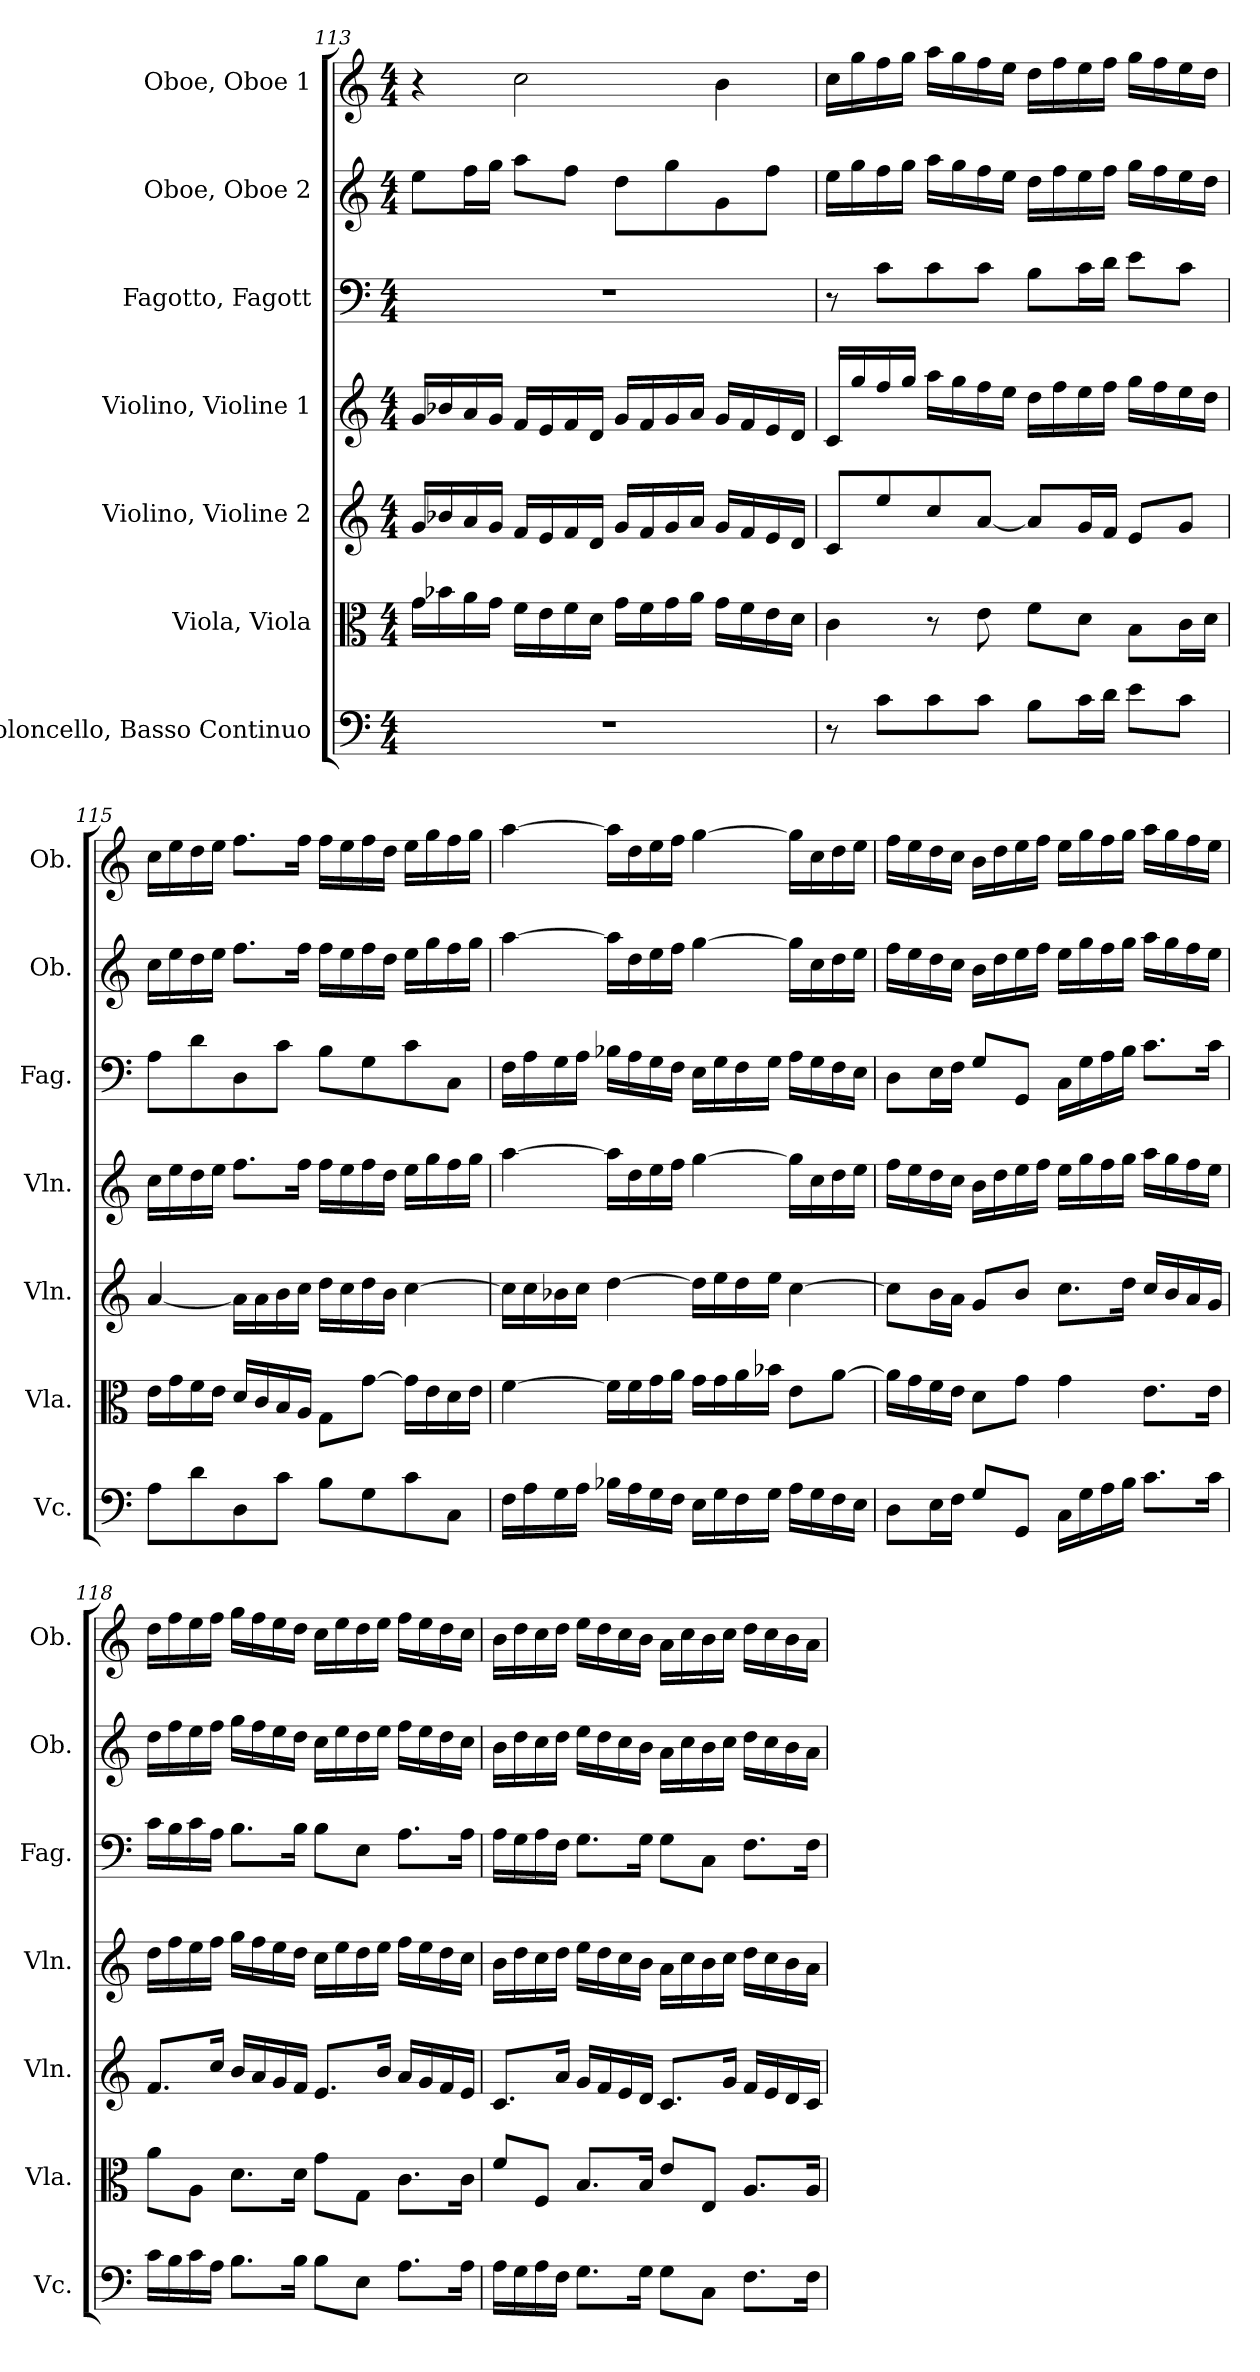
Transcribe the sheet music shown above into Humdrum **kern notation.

**kern	**kern	**kern	**kern	**kern	**kern	**kern
*part7	*part6	*part5	*part4	*part3	*part2	*part1
*staff7	*staff6	*staff5	*staff4	*staff3	*staff2	*staff1
*I"Violoncello, Basso Continuo	*I"Viola, Viola	*I"Violino, Violine 2	*I"Violino, Violine 1	*I"Fagotto, Fagott	*I"Oboe, Oboe 2	*I"Oboe, Oboe 1
*I'Vc.	*I'Vla.	*I'Vln.	*I'Vln.	*I'Fag.	*I'Ob.	*I'Ob.
!!LO:PB:g=z
*clefF4	*clefC3	*clefG2	*clefG2	*clefF4	*clefG2	*clefG2
*k[]	*k[]	*k[]	*k[]	*k[]	*k[]	*k[]
*M4/4	*M4/4	*M4/4	*M4/4	*M4/4	*M4/4	*M4/4
=113	=113	=113	=113	=113	=113	=113
1r	16g\LL	16g/LL	16g/LL	1r	8ee\L	4r
.	16b-X\	16b-X/	16b-X/	.	.	.
.	16a\	16a/	16a/	.	16ff\L	.
.	16g\JJ	16g/JJ	16g/JJ	.	16gg\JJ	.
.	16f\LL	16f/LL	16f/LL	.	8aa\L	2cc\
.	16e\	16e/	16e/	.	.	.
.	16f\	16f/	16f/	.	8ff\J	.
.	16d\JJ	16d/JJ	16d/JJ	.	.	.
.	16g\LL	16g/LL	16g/LL	.	8dd\L	.
.	16f\	16f/	16f/	.	.	.
.	16g\	16g/	16g/	.	8gg\	.
.	16a\JJ	16a/JJ	16a/JJ	.	.	.
.	16g\LL	16g/LL	16g/LL	.	8g\	4b\
.	16f\	16f/	16f/	.	.	.
.	16e\	16e/	16e/	.	8ff\J	.
.	16d\JJ	16d/JJ	16d/JJ	.	.	.
=114	=114	=114	=114	=114	=114	=114
8r	4c\	8c/L	16c/LL	8r	16ee\LL	16cc\LL
.	.	.	16gg/	.	16gg\	16gg\
8c\L	.	8ee/	16ff/	8c\L	16ff\	16ff\
.	.	.	16gg/JJ	.	16gg\JJ	16gg\JJ
8c\	8r	8cc/	16aa\LL	8c\	16aa\LL	16aa\LL
.	.	.	16gg\	.	16gg\	16gg\
8c\J	8e\	[8a/J	16ff\	8c\J	16ff\	16ff\
.	.	.	16ee\JJ	.	16ee\JJ	16ee\JJ
8B\L	8f\L	8a/L]	16dd\LL	8B\L	16dd\LL	16dd\LL
.	.	.	16ff\	.	16ff\	16ff\
16c\L	8d\J	16g/L	16ee\	16c\L	16ee\	16ee\
16d\JJ	.	16f/JJ	16ff\JJ	16d\JJ	16ff\JJ	16ff\JJ
8e\L	8B\L	8e/L	16gg\LL	8e\L	16gg\LL	16gg\LL
.	.	.	16ff\	.	16ff\	16ff\
8c\J	16c\L	8g/J	16ee\	8c\J	16ee\	16ee\
.	16d\JJ	.	16dd\JJ	.	16dd\JJ	16dd\JJ
!!LO:PB:g=z
=115	=115	=115	=115	=115	=115	=115
8A\L	16e\LL	[4a/	16cc\LL	8A\L	16cc\LL	16cc\LL
.	16g\	.	16ee\	.	16ee\	16ee\
8d\	16f\	.	16dd\	8d\	16dd\	16dd\
.	16e\JJ	.	16ee\JJ	.	16ee\JJ	16ee\JJ
8D\	16d/LL	16a\LL]	8.ff\L	8D\	8.ff\L	8.ff\L
.	16c/	16a\	.	.	.	.
8c\J	16B/	16b\	.	8c\J	.	.
.	16A/JJ	16cc\JJ	16ff\Jk	.	16ff\Jk	16ff\Jk
8B\L	8G\L	16dd\LL	16ff\LL	8B\L	16ff\LL	16ff\LL
.	.	16cc\	16ee\	.	16ee\	16ee\
8G\	[8g\J	16dd\	16ff\	8G\	16ff\	16ff\
.	.	16b\JJ	16dd\JJ	.	16dd\JJ	16dd\JJ
8c\	16g\LL]	[4cc\	16ee\LL	8c\	16ee\LL	16ee\LL
.	16e\	.	16gg\	.	16gg\	16gg\
8C\J	16d\	.	16ff\	8C\J	16ff\	16ff\
.	16e\JJ	.	16gg\JJ	.	16gg\JJ	16gg\JJ
=116	=116	=116	=116	=116	=116	=116
16F\LL	[4f\	16cc\LL]	[4aa\	16F\LL	[4aa\	[4aa\
16A\	.	16cc\	.	16A\	.	.
16G\	.	16b-X\	.	16G\	.	.
16A\JJ	.	16cc\JJ	.	16A\JJ	.	.
16B-X\LL	16f\LL]	[4dd\	16aa\LL]	16B-X\LL	16aa\LL]	16aa\LL]
16A\	16f\	.	16dd\	16A\	16dd\	16dd\
16G\	16g\	.	16ee\	16G\	16ee\	16ee\
16F\JJ	16a\JJ	.	16ff\JJ	16F\JJ	16ff\JJ	16ff\JJ
16E\LL	16g\LL	16dd\LL]	[4gg\	16E\LL	[4gg\	[4gg\
16G\	16g\	16ee\	.	16G\	.	.
16F\	16a\	16dd\	.	16F\	.	.
16G\JJ	16b-X\JJ	16ee\JJ	.	16G\JJ	.	.
16A\LL	8e\L	[4cc\	16gg\LL]	16A\LL	16gg\LL]	16gg\LL]
16G\	.	.	16cc\	16G\	16cc\	16cc\
16F\	[8a\J	.	16dd\	16F\	16dd\	16dd\
16E\JJ	.	.	16ee\JJ	16E\JJ	16ee\JJ	16ee\JJ
!!LO:PB:g=z
=117	=117	=117	=117	=117	=117	=117
8D\L	16a\LL]	8cc\L]	16ff\LL	8D\L	16ff\LL	16ff\LL
.	16g\	.	16ee\	.	16ee\	16ee\
16E\L	16f\	16b\L	16dd\	16E\L	16dd\	16dd\
16F\JJ	16e\JJ	16a\JJ	16cc\JJ	16F\JJ	16cc\JJ	16cc\JJ
8G/L	8d\L	8g/L	16b\LL	8G/L	16b\LL	16b\LL
.	.	.	16dd\	.	16dd\	16dd\
8GG/J	8g\J	8b/J	16ee\	8GG/J	16ee\	16ee\
.	.	.	16ff\JJ	.	16ff\JJ	16ff\JJ
16C\LL	4g\	8.cc\L	16ee\LL	16C\LL	16ee\LL	16ee\LL
16G\	.	.	16gg\	16G\	16gg\	16gg\
16A\	.	.	16ff\	16A\	16ff\	16ff\
16B\JJ	.	16dd\Jk	16gg\JJ	16B\JJ	16gg\JJ	16gg\JJ
8.c\L	8.e\L	16cc/LL	16aa\LL	8.c\L	16aa\LL	16aa\LL
.	.	16b/	16gg\	.	16gg\	16gg\
.	.	16a/	16ff\	.	16ff\	16ff\
16c\Jk	16e\Jk	16g/JJ	16ee\JJ	16c\Jk	16ee\JJ	16ee\JJ
=118	=118	=118	=118	=118	=118	=118
16c\LL	8a\L	8.f/L	16dd\LL	16c\LL	16dd\LL	16dd\LL
16B\	.	.	16ff\	16B\	16ff\	16ff\
16c\	8A\J	.	16ee\	16c\	16ee\	16ee\
16A\JJ	.	16cc/Jk	16ff\JJ	16A\JJ	16ff\JJ	16ff\JJ
8.B\L	8.d\L	16b/LL	16gg\LL	8.B\L	16gg\LL	16gg\LL
.	.	16a/	16ff\	.	16ff\	16ff\
.	.	16g/	16ee\	.	16ee\	16ee\
16B\Jk	16d\Jk	16f/JJ	16dd\JJ	16B\Jk	16dd\JJ	16dd\JJ
8B\L	8g\L	8.e/L	16cc\LL	8B\L	16cc\LL	16cc\LL
.	.	.	16ee\	.	16ee\	16ee\
8E\J	8G\J	.	16dd\	8E\J	16dd\	16dd\
.	.	16b/Jk	16ee\JJ	.	16ee\JJ	16ee\JJ
8.A\L	8.c\L	16a/LL	16ff\LL	8.A\L	16ff\LL	16ff\LL
.	.	16g/	16ee\	.	16ee\	16ee\
.	.	16f/	16dd\	.	16dd\	16dd\
16A\Jk	16c\Jk	16e/JJ	16cc\JJ	16A\Jk	16cc\JJ	16cc\JJ
!!LO:PB:g=z
=119	=119	=119	=119	=119	=119	=119
16A\LL	8f/L	8.c/L	16b\LL	16A\LL	16b\LL	16b\LL
16G\	.	.	16dd\	16G\	16dd\	16dd\
16A\	8F/J	.	16cc\	16A\	16cc\	16cc\
16F\JJ	.	16a/Jk	16dd\JJ	16F\JJ	16dd\JJ	16dd\JJ
8.G\L	8.B/L	16g/LL	16ee\LL	8.G\L	16ee\LL	16ee\LL
.	.	16f/	16dd\	.	16dd\	16dd\
.	.	16e/	16cc\	.	16cc\	16cc\
16G\Jk	16B/Jk	16d/JJ	16b\JJ	16G\Jk	16b\JJ	16b\JJ
8G\L	8e/L	8.c/L	16a\LL	8G\L	16a\LL	16a\LL
.	.	.	16cc\	.	16cc\	16cc\
8C\J	8E/J	.	16b\	8C\J	16b\	16b\
.	.	16g/Jk	16cc\JJ	.	16cc\JJ	16cc\JJ
8.F\L	8.A/L	16f/LL	16dd\LL	8.F\L	16dd\LL	16dd\LL
.	.	16e/	16cc\	.	16cc\	16cc\
.	.	16d/	16b\	.	16b\	16b\
16F\Jk	16A/Jk	16c/JJ	16a\JJ	16F\Jk	16a\JJ	16a\JJ
=	=	=	=	=	=	=
*-	*-	*-	*-	*-	*-	*-
